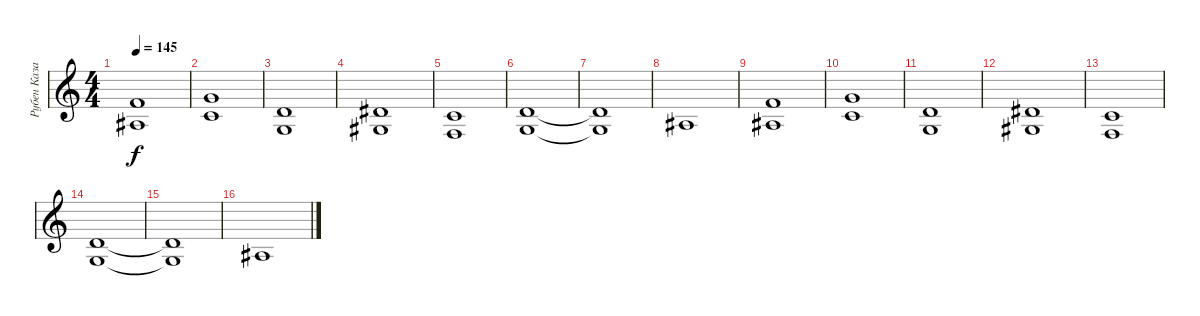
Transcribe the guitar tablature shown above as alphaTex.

\track ("Рубен Казарьян" "Рубен Каза") {instrument synthstrings1}
\staff {score}
\tuning (E5 B4 G4 D4 A3 E3) {hide}
\ts (4 4)
\tempo 145
\clef g2
\ks c
(3.4 1.5).1{dy f} |
(0.3 3.5).1 |
(0.4 3.6).1 |
(6.5 4.6).1 |
(3.5 1.6).1 |
(0.4 3.6).1 |
(0.4{t} 3.6{t}).1 |
1.5.1{instrument synthstrings1} |
(3.4 1.5).1 |
(0.3 3.5).1 |
(0.4 3.6).1 |
(6.5 4.6).1 |
(3.5 1.6).1 |
(0.4 3.6).1 |
(0.4{t} 3.6{t}).1 |
1.5.1{instrument synthstrings1}
